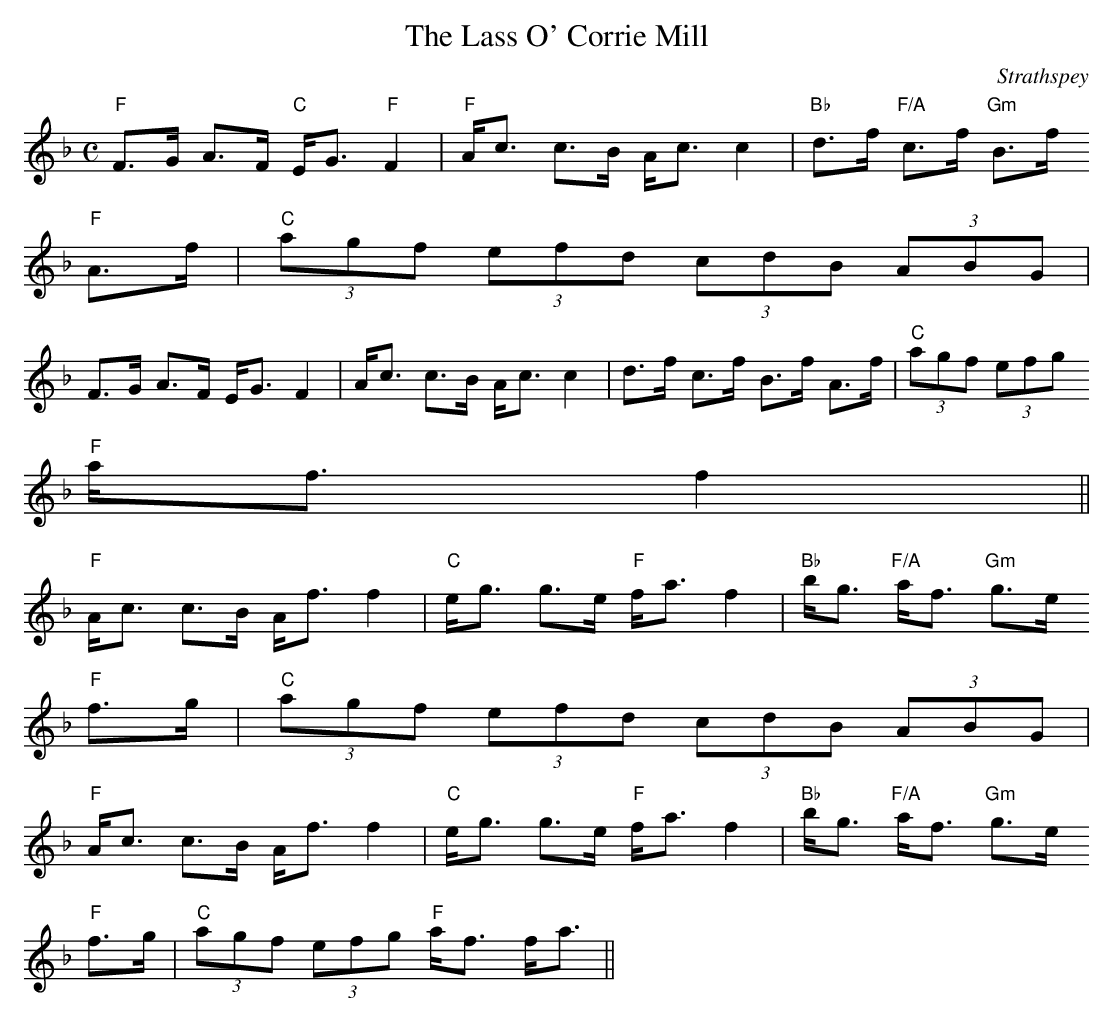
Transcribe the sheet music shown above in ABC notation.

X:1
T:The Lass O' Corrie Mill
M:C
L:1/16
C:Strathspey
K:F
"F"F3G A3F "C"EG3 "F"F4|"F"Ac3 c3B Ac3 c4|"Bb"d3f "F/A"c3f "Gm"B3f
"F"A3f|"C"(3a2g2f2 (3e2f2d2 (3c2d2B2 (3A2B2G2|
F3G A3F EG3 F4|Ac3 c3B Ac3 c4|d3f c3f B3f A3f|"C"(3a2g2f2 (3e2f2g2
"F"af3 f4||
"F"Ac3 c3B Af3 f4|"C"eg3 g3e "F"fa3 f4|"Bb"bg3 "F/A"af3 "Gm"g3e
"F"f3g|"C"(3a2g2f2 (3e2f2d2 (3c2d2B2 (3A2B2G2|
"F"Ac3 c3B Af3 f4|"C"eg3 g3e "F"fa3 f4|"Bb"bg3 "F/A"af3 "Gm"g3e
"F"f3g|"C"(3a2g2f2 (3e2f2g2 "F"af3 fa3||
